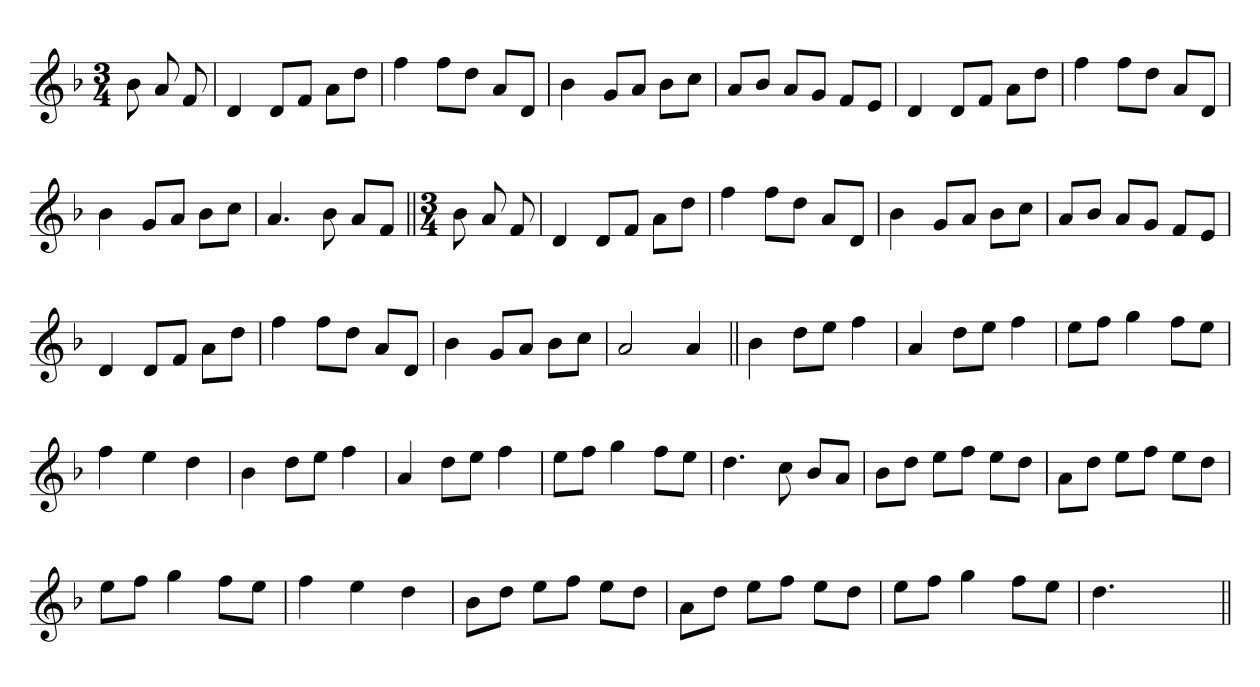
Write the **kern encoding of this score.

**kern
*part1
*staff1
*clefG2
*k[b-]
*d:
*M3/4
=1
8b-
8a
8f
=
4d
8dL
8fJ
8aL
8ddJ
=
4ff
8ffL
8ddJ
8aL
8dJ
=
4b-
8gL
8aJ
8b-L
8ccJ
=
8aL
8b-J
8aL
8gJ
8fL
8eJ
=
4d
8dL
8fJ
8aL
8ddJ
=
4ff
8ffL
8ddJ
8aL
8dJ
=
4b-
8gL
8aJ
8b-L
8ccJ
=
4.a
8b-
8aL
8fJ
=||
*M3/4
8b-
8a
8f
=
4d
8dL
8fJ
8aL
8ddJ
=
4ff
8ffL
8ddJ
8aL
8dJ
=
4b-
8gL
8aJ
8b-L
8ccJ
=
8aL
8b-J
8aL
8gJ
8fL
8eJ
=
4d
8dL
8fJ
8aL
8ddJ
=
4ff
8ffL
8ddJ
8aL
8dJ
=
4b-
8gL
8aJ
8b-L
8ccJ
=
2a
4a
=||
4b-
8ddL
8eeJ
4ff
=
4a
8ddL
8eeJ
4ff
=
8eeL
8ffJ
4gg
8ffL
8eeJ
=
4ff
4ee
4dd
=
4b-
8ddL
8eeJ
4ff
=
4a
8ddL
8eeJ
4ff
=
8eeL
8ffJ
4gg
8ffL
8eeJ
=
4.dd
8cc
8b-L
8aJ
=
8b-L
8ddJ
8eeL
8ffJ
8eeL
8ddJ
=
8aL
8ddJ
8eeL
8ffJ
8eeL
8ddJ
=
8eeL
8ffJ
4gg
8ffL
8eeJ
=
4ff
4ee
4dd
=
8b-L
8ddJ
8eeL
8ffJ
8eeL
8ddJ
=
8aL
8ddJ
8eeL
8ffJ
8eeL
8ddJ
=
8eeL
8ffJ
4gg
8ffL
8eeJ
=
4.dd
4.ryy
=||
*-
